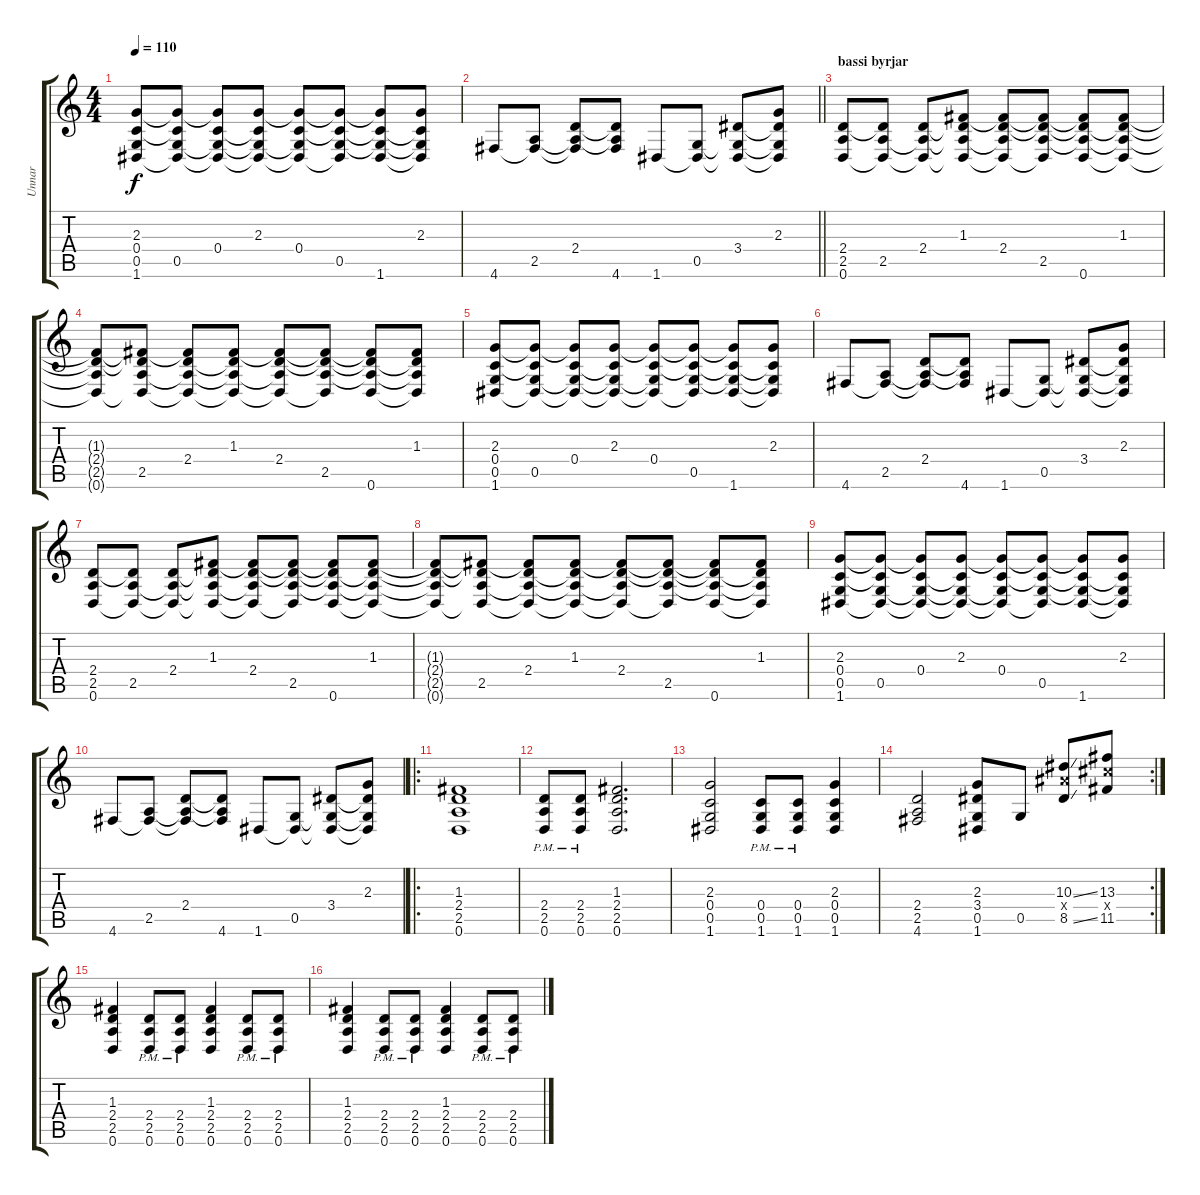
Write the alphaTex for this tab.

\track ("Unnar " "Unnar ") {instrument distortionguitar}
\staff {score tabs}
\tuning (D4 A3 F3 C3 G2 D2) {hide}
\ts (4 4)
\tempo 110
\clef g2
\ks c
(2.3 0.4 0.5 1.6).8{dy f} (2.3{t} 0.4{t} 0.5 1.6{t}).8 (2.3{t} 0.4 0.5{t} 1.6{t}).8 (2.3 0.4{t} 0.5{t} 1.6{t}).8 (2.3{t} 0.4 0.5{t} 1.6{t}).8 (2.3{t} 0.4{t} 0.5 1.6{t}).8 (2.3{t} 0.4{t} 0.5{t} 1.6).8 (2.3 0.4{t} 0.5{t} 1.6{t}).8 |
\barLineRight lightlight
4.6.8 (2.5 4.6{t}).8 (2.4 2.5{t} 4.6{t}).8 (2.4{t} 2.5{t} 4.6).8 1.6.8 (0.5 1.6{t}).8 (3.4 0.5{t} 1.6{t}).8 (2.3 3.4{t} 0.5{t} 1.6{t}).8 |
\section ("" "bassi byrjar")
(2.4 2.5 0.6).8 (2.4{t} 2.5 0.6{t}).8 (2.4 2.5{t} 0.6{t}).8 (1.3 2.4{t} 2.5{t} 0.6{t}).8 (1.3{t} 2.4 2.5{t} 0.6{t}).8 (1.3{t} 2.4{t} 2.5 0.6{t}).8 (1.3{t} 2.4{t} 2.5{t} 0.6).8 (1.3 2.4{t} 2.5{t} 0.6{t}).8 |
(1.3{t} 2.4{t} 2.5{t} 0.6{t}).8 (1.3{t} 2.4{t} 2.5 0.6{t}).8 (1.3{t} 2.4 2.5{t} 0.6{t}).8 (1.3 2.4{t} 2.5{t} 0.6{t}).8 (1.3{t} 2.4 2.5{t} 0.6{t}).8 (1.3{t} 2.4{t} 2.5 0.6{t}).8 (1.3{t} 2.4{t} 2.5{t} 0.6).8 (1.3 2.4{t} 2.5{t} 0.6{t}).8 |
(2.3 0.4 0.5 1.6).8 (2.3{t} 0.4{t} 0.5 1.6{t}).8 (2.3{t} 0.4 0.5{t} 1.6{t}).8 (2.3 0.4{t} 0.5{t} 1.6{t}).8 (2.3{t} 0.4 0.5{t} 1.6{t}).8 (2.3{t} 0.4{t} 0.5 1.6{t}).8 (2.3{t} 0.4{t} 0.5{t} 1.6).8 (2.3 0.4{t} 0.5{t} 1.6{t}).8 |
4.6.8 (2.5 4.6{t}).8 (2.4 2.5{t} 4.6{t}).8 (2.4{t} 2.5{t} 4.6).8 1.6.8 (0.5 1.6{t}).8 (3.4 0.5{t} 1.6{t}).8 (2.3 3.4{t} 0.5{t} 1.6{t}).8 |
(2.4 2.5 0.6).8 (2.4{t} 2.5 0.6{t}).8 (2.4 2.5{t} 0.6{t}).8 (1.3 2.4{t} 2.5{t} 0.6{t}).8 (1.3{t} 2.4 2.5{t} 0.6{t}).8 (1.3{t} 2.4{t} 2.5 0.6{t}).8 (1.3{t} 2.4{t} 2.5{t} 0.6).8 (1.3 2.4{t} 2.5{t} 0.6{t}).8 |
(1.3{t} 2.4{t} 2.5{t} 0.6{t}).8 (1.3{t} 2.4{t} 2.5 0.6{t}).8 (1.3{t} 2.4 2.5{t} 0.6{t}).8 (1.3 2.4{t} 2.5{t} 0.6{t}).8 (1.3{t} 2.4 2.5{t} 0.6{t}).8 (1.3{t} 2.4{t} 2.5 0.6{t}).8 (1.3{t} 2.4{t} 2.5{t} 0.6).8 (1.3 2.4{t} 2.5{t} 0.6{t}).8 |
(2.3 0.4 0.5 1.6).8 (2.3{t} 0.4{t} 0.5 1.6{t}).8 (2.3{t} 0.4 0.5{t} 1.6{t}).8 (2.3 0.4{t} 0.5{t} 1.6{t}).8 (2.3{t} 0.4 0.5{t} 1.6{t}).8 (2.3{t} 0.4{t} 0.5 1.6{t}).8 (2.3{t} 0.4{t} 0.5{t} 1.6).8 (2.3 0.4{t} 0.5{t} 1.6{t}).8 |
4.6.8 (2.5 4.6{t}).8 (2.4 2.5{t} 4.6{t}).8 (2.4{t} 2.5{t} 4.6).8 1.6.8 (0.5 1.6{t}).8 (3.4 0.5{t} 1.6{t}).8 (2.3 3.4{t} 0.5{t} 1.6{t}).8 |
\ro
(1.3 2.4 2.5 0.6).1{instrument distortionguitar} |
(2.4{pm} 2.5{pm} 0.6{pm}).8 (2.4{pm} 2.5{pm} 0.6{pm}).8 (1.3 2.4 2.5 0.6).2{d} |
(2.3 0.4 0.5 1.6).2 (0.4{pm} 0.5{pm} 1.6{pm}).8 (0.4{pm} 0.5{pm} 1.6{pm}).8 (2.3 0.4 0.5 1.6).4 |
\rc 2
(2.4 2.5 4.6).2 (2.3 3.4 0.5 1.6).8 0.5.8 (10.3{ss} 10.4{x} 8.5{ss}).8 (13.3 13.4{x} 11.5).8 |
(1.3 2.4 2.5 0.6).4 (2.4{pm} 2.5{pm} 0.6{pm}).8 (2.4{pm} 2.5{pm} 0.6{pm}).8 (1.3 2.4 2.5 0.6).4 (2.4{pm} 2.5{pm} 0.6{pm}).8 (2.4{pm} 2.5{pm} 0.6{pm}).8 |
(1.3 2.4 2.5 0.6).4 (2.4{pm} 2.5{pm} 0.6{pm}).8 (2.4{pm} 2.5{pm} 0.6{pm}).8 (1.3 2.4 2.5 0.6).4 (2.4{pm} 2.5{pm} 0.6{pm}).8 (2.4{pm} 2.5{pm} 0.6{pm}).8
